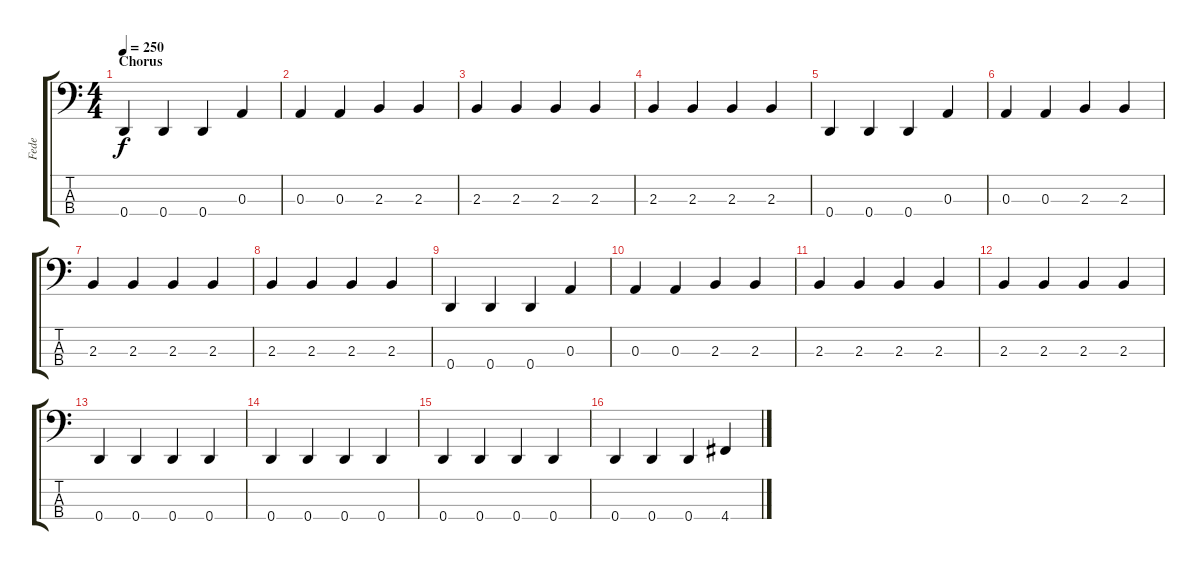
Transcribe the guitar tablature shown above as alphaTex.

\track ("Fede" "Fede") {instrument electricbassfinger}
\staff {score tabs}
\tuning (G2 D2 A1 D1) {hide}
\ts (4 4)
\section ("" "Chorus")
\tempo 250
\clef f4
\ks c
0.4.4{dy f} 0.4.4 0.4.4 0.3.4 |
0.3.4 0.3.4 2.3.4 2.3.4 |
2.3.4 2.3.4 2.3.4 2.3.4 |
2.3.4 2.3.4 2.3.4 2.3.4 |
0.4.4 0.4.4 0.4.4 0.3.4 |
0.3.4 0.3.4 2.3.4 2.3.4 |
2.3.4 2.3.4 2.3.4 2.3.4 |
2.3.4 2.3.4 2.3.4 2.3.4 |
0.4.4 0.4.4 0.4.4 0.3.4 |
0.3.4 0.3.4 2.3.4 2.3.4 |
2.3.4 2.3.4 2.3.4 2.3.4 |
2.3.4 2.3.4 2.3.4 2.3.4 |
0.4.4 0.4.4 0.4.4 0.4.4 |
0.4.4 0.4.4 0.4.4 0.4.4 |
0.4.4 0.4.4 0.4.4 0.4.4 |
0.4.4 0.4.4 0.4.4 4.4.4
